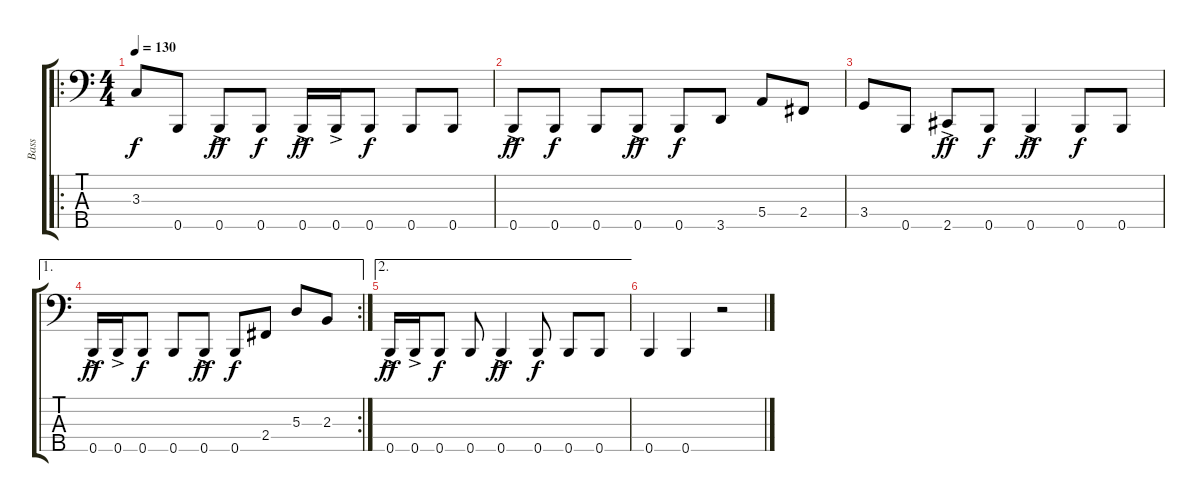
\track ("Bass" "Bass") {instrument electricbassfinger}
\staff {score tabs}
\tuning (G2 D2 A1 E1 B0) {hide}
\ro
\ts (4 4)
\tempo 130
\clef f4
\ks c
3.3.8{dy f} 0.5.8 0.5{ac}.8{dy ff} 0.5.8{dy f} 0.5{ac}.16{dy ff} 0.5{ac}.16 0.5.8{dy f} 0.5.8 0.5.8 |
0.5{ac}.8{dy ff} 0.5.8{dy f} 0.5.8 0.5{ac}.8{dy ff} 0.5.8{dy f} 3.5.8 5.4.8 2.4.8 |
3.4.8 0.5.8 2.5{ac}.8{dy ff} 0.5.8{dy f} 0.5{ac}.4{dy ff} 0.5.8{dy f} 0.5.8 |
\ae 1
\rc 2
0.5{ac}.16{dy ff} 0.5{ac}.16 0.5.8{dy f} 0.5.8 0.5{ac}.8{dy ff} 0.5.8{dy f} 2.4.8 5.3.8 2.3.8 |
\ae 2
0.5{ac}.16{dy ff} 0.5{ac}.16 0.5.8{dy f} 0.5.8 0.5{ac}.4{dy ff} 0.5.8{dy f} 0.5.8 0.5.8 |
0.5.4 0.5.4 r.2
